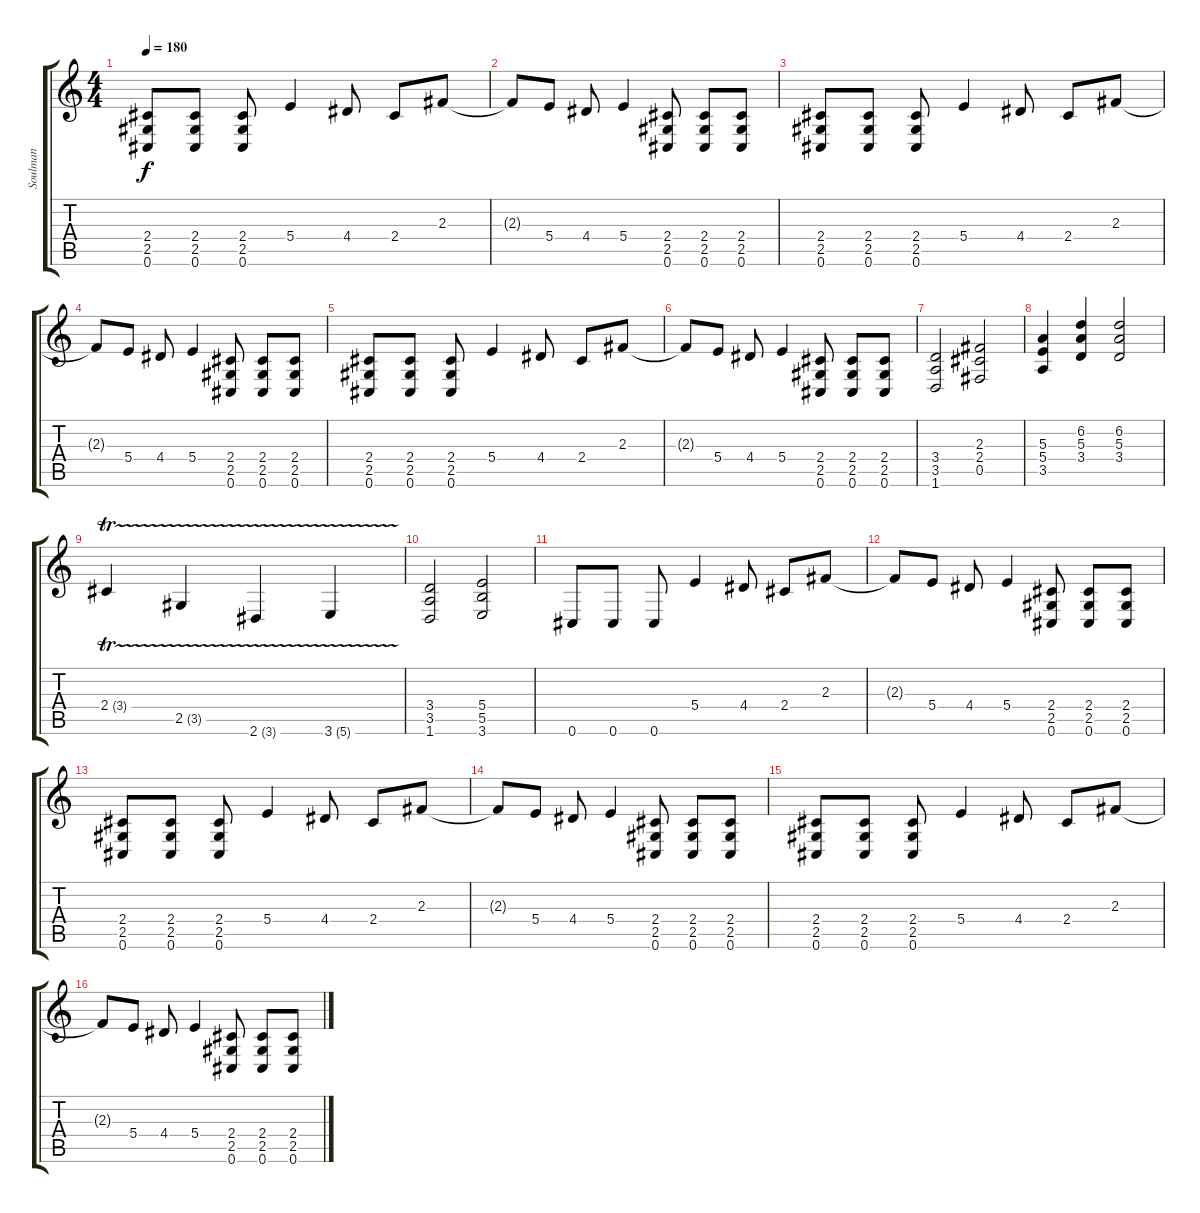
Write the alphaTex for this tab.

\track ("Soulman" "Soulman") {instrument distortionguitar}
\staff {score tabs}
\tuning (Db4 Ab3 E3 B2 Gb2 Db2) {hide}
\ts (4 4)
\tempo 180
\clef g2
\ks c
(2.4 2.5 0.6).8{dy f} (2.4 2.5 0.6).8 (2.4 2.5 0.6).8 5.4.4 4.4.8 2.4.8 2.3.8 |
2.3{t}.8 5.4.8 4.4.8 5.4.4 (2.4 2.5 0.6).8 (2.4 2.5 0.6).8 (2.4 2.5 0.6).8 |
(2.4 2.5 0.6).8 (2.4 2.5 0.6).8 (2.4 2.5 0.6).8 5.4.4 4.4.8 2.4.8 2.3.8 |
2.3{t}.8 5.4.8 4.4.8 5.4.4 (2.4 2.5 0.6).8 (2.4 2.5 0.6).8 (2.4 2.5 0.6).8 |
(2.4 2.5 0.6).8 (2.4 2.5 0.6).8 (2.4 2.5 0.6).8 5.4.4 4.4.8 2.4.8 2.3.8 |
2.3{t}.8 5.4.8 4.4.8 5.4.4 (2.4 2.5 0.6).8 (2.4 2.5 0.6).8 (2.4 2.5 0.6).8 |
(3.4 3.5 1.6).2 (2.3 2.4 0.5).2 |
(5.3 5.4 3.5).4 (6.2 5.3 3.4).4 (6.2 5.3 3.4).2 |
2.4{tr (3 16)}.4 2.5{tr (3 16)}.4 2.6{tr (3 16)}.4 3.6{tr (5 16)}.4 |
(3.4 3.5 1.6).2 (5.4 5.5 3.6).2 |
0.6.8 0.6.8 0.6.8 5.4.4 4.4.8 2.4.8 2.3.8 |
2.3{t}.8 5.4.8 4.4.8 5.4.4 (2.4 2.5 0.6).8 (2.4 2.5 0.6).8 (2.4 2.5 0.6).8 |
(2.4 2.5 0.6).8 (2.4 2.5 0.6).8 (2.4 2.5 0.6).8 5.4.4 4.4.8 2.4.8 2.3.8 |
2.3{t}.8 5.4.8 4.4.8 5.4.4 (2.4 2.5 0.6).8 (2.4 2.5 0.6).8 (2.4 2.5 0.6).8 |
(2.4 2.5 0.6).8 (2.4 2.5 0.6).8 (2.4 2.5 0.6).8 5.4.4 4.4.8 2.4.8 2.3.8 |
2.3{t}.8 5.4.8 4.4.8 5.4.4 (2.4 2.5 0.6).8 (2.4 2.5 0.6).8 (2.4 2.5 0.6).8
